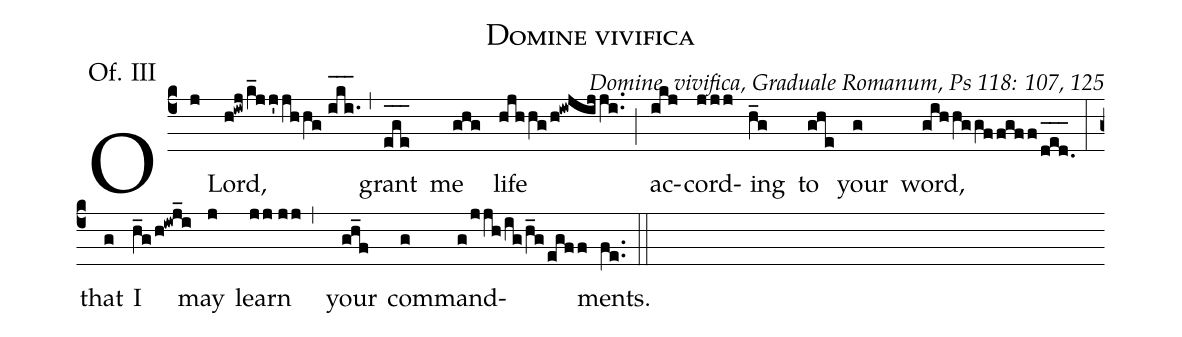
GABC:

name: Domine vivifica;
office-part: Offertorium;
mode: 3;
commentary: Domine, vivifica, Graduale Romanum, Ps 118: 107, 125;
annotation: Of. III;
%%
(c4)O(j) Lord,(h!iwj/k_jj'jhhg//i_[hl:1]k_[hl:1]i._[hl:1]) (,)
grant(e_[oh:h]g_[oh:h]e_[oh:h]) me(ghg) life(hjhhg/h!iwjijji..) (;)
ac(ikj)cord(jjj)ing(h_g) to(ghe) your(g) word,(gihhggffgff/d_[oh:h]e_[oh:h]d._[oh:h]) (:)
that(g) I(h_g/h!iwj_i) may(j)
learn(jj//jj,) your(gh_f) com(g)mand(g/jjh/ig/h_gegff)ments.(fe..) (::)
